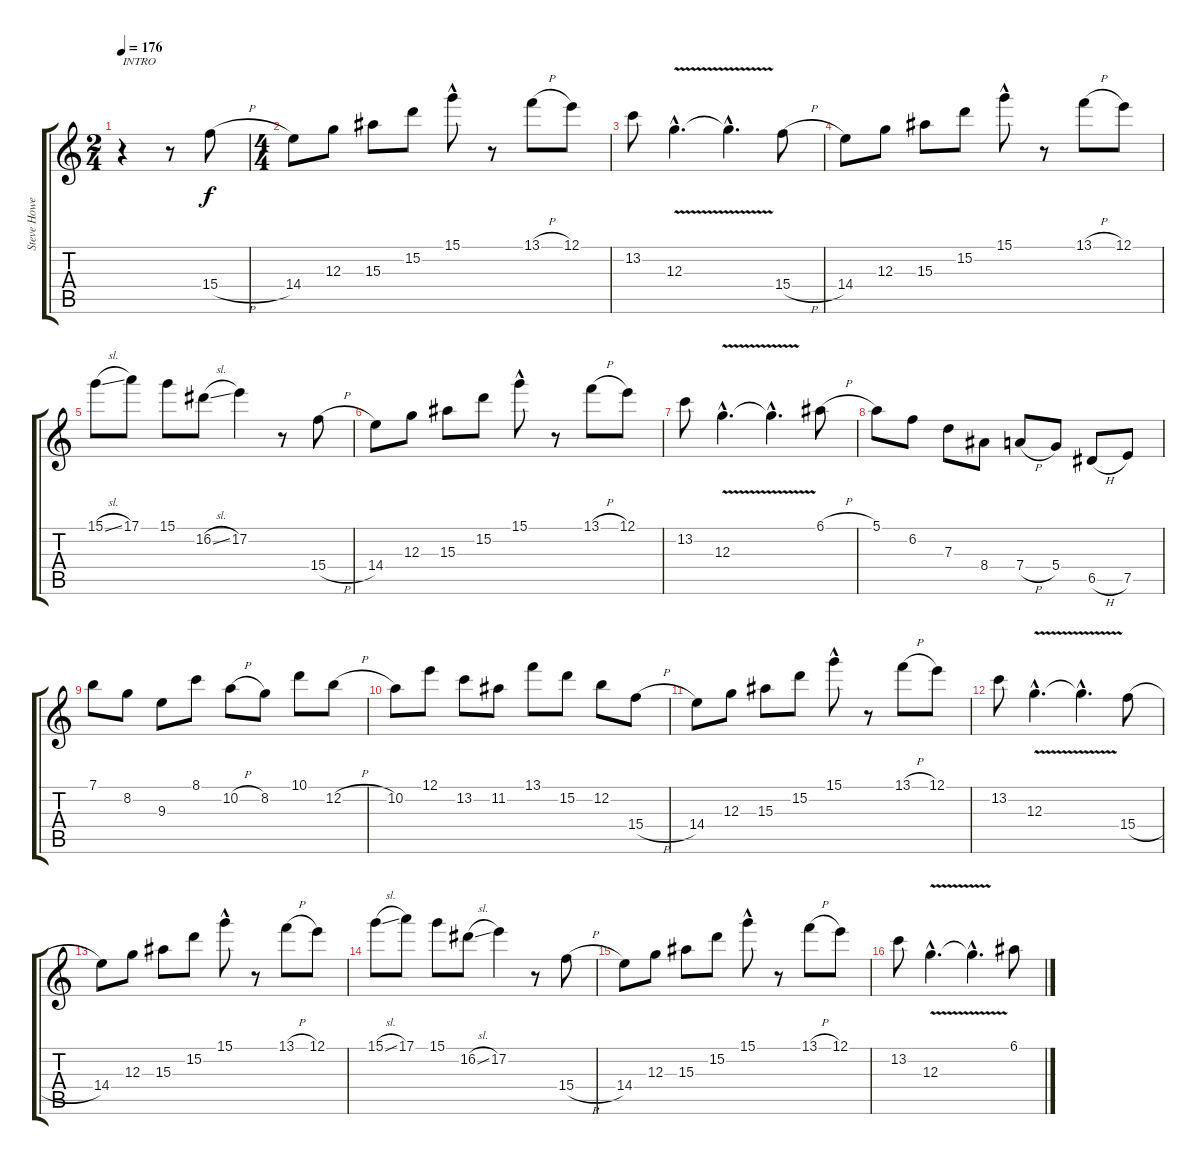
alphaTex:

\track ("Steve Howe 1" "Steve Howe") {instrument electricguitarjazz}
\staff {score tabs}
\tuning (E4 B3 G3 D3 A2 E2) {hide}
\ts (2 4)
\tempo 176
\clef g2
\ks c
r.4{txt "INTRO" dy f instrument electricguitarjazz} r.8 15.4{h}.8 |
\ts (4 4)
14.4.8 12.3.8 15.3.8 15.2.8 15.1{hac}.8 r.8 13.1{h}.8 12.1.8 |
13.2.8 12.3{v hac}.4{d} 12.3{hac t}.4{d} 15.4{h}.8 |
14.4.8 12.3.8 15.3.8 15.2.8 15.1{hac}.8 r.8 13.1{h}.8 12.1.8 |
15.1{sl}.8 17.1.8 15.1.8 16.2{sl}.8 17.2.4 r.8 15.4{h}.8 |
14.4.8 12.3.8 15.3.8 15.2.8 15.1{hac}.8 r.8 13.1{h}.8 12.1.8 |
13.2.8 12.3{v hac}.4{d} 12.3{hac t}.4{d} 6.1{h}.8 |
5.1.8 6.2.8 7.3.8 8.4.8 7.4{h}.8 5.4.8 6.5{h}.8 7.5.8 |
7.1.8 8.2.8 9.3.8 8.1.8 10.2{h}.8 8.2.8 10.1.8 12.2{h}.8 |
10.2.8 12.1.8 13.2.8 11.2.8 13.1.8 15.2.8 12.2.8 15.4{h}.8 |
14.4.8 12.3.8 15.3.8 15.2.8 15.1{hac}.8 r.8 13.1{h}.8 12.1.8 |
13.2.8 12.3{v hac}.4{d} 12.3{hac t}.4{d} 15.4{h}.8 |
14.4.8 12.3.8 15.3.8 15.2.8 15.1{hac}.8 r.8 13.1{h}.8 12.1.8 |
15.1{sl}.8 17.1.8 15.1.8 16.2{sl}.8 17.2.4 r.8 15.4{h}.8 |
14.4.8 12.3.8 15.3.8 15.2.8 15.1{hac}.8 r.8 13.1{h}.8 12.1.8 |
13.2.8 12.3{v hac}.4{d} 12.3{hac t}.4{d} 6.1{h}.8
